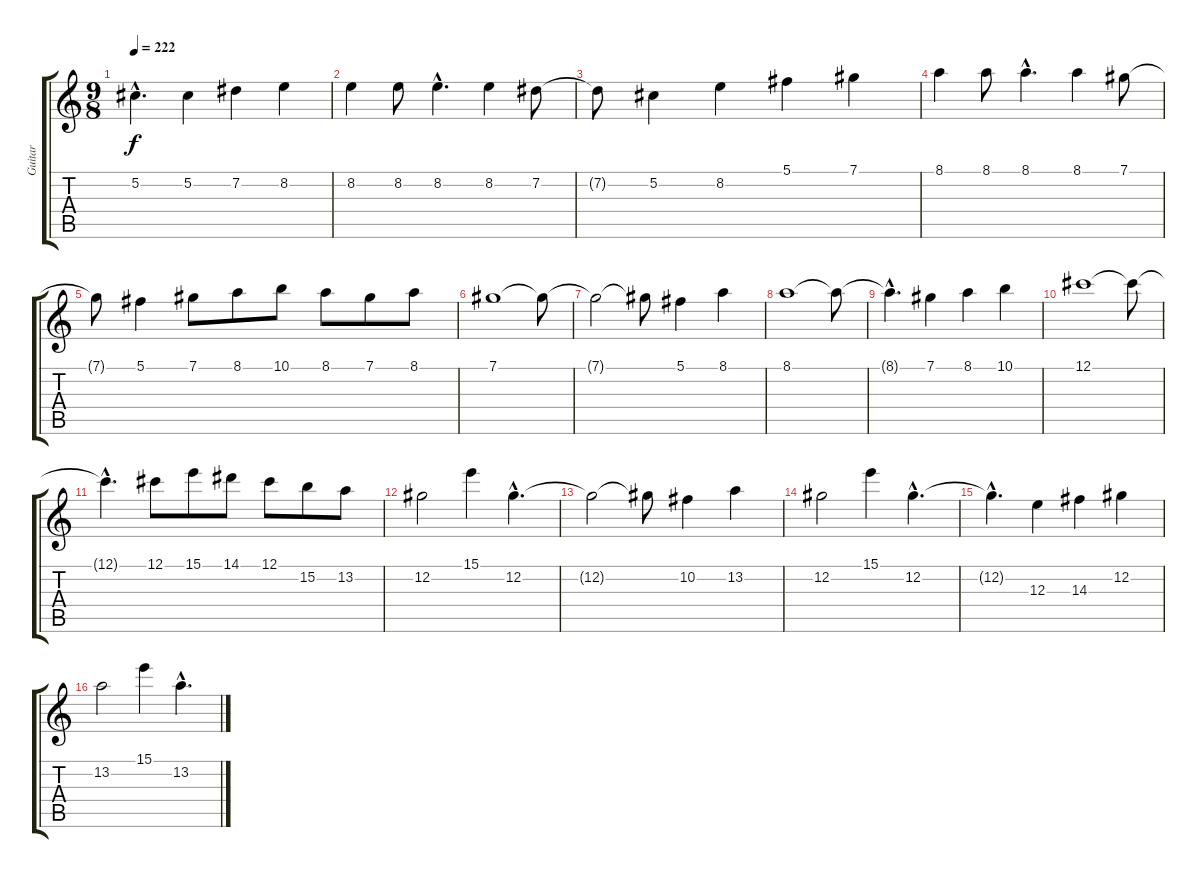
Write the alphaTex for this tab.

\track ("Guitar" "Guitar") {instrument distortionguitar}
\staff {score tabs}
\tuning (Db4 Ab3 E3 B2 Gb2 Db2) {hide}
\ts (9 8)
\tempo 222
\clef g2
\ks c
5.2{hac t}.4{d dy f} 5.2.4 7.2.4 8.2.4 |
8.2.4 8.2.8 8.2{hac}.4{d} 8.2.4 7.2.8 |
7.2{t}.8 5.2.4 8.2.4 5.1.4 7.1.4 |
8.1.4 8.1.8 8.1{hac}.4{d} 8.1.4 7.1.8 |
7.1{t}.8 5.1.4 7.1.8 8.1.8 10.1.8 8.1.8 7.1.8 8.1.8 |
7.1.1 7.1{t}.8 |
7.1{t}.2 7.1{t}.8 5.1.4 8.1.4 |
8.1.1 8.1{t}.8 |
8.1{hac t}.4{d} 7.1.4 8.1.4 10.1.4 |
12.1.1 12.1{t}.8 |
12.1{hac t}.4{d} 12.1.8 15.1.8 14.1.8 12.1.8 15.2.8 13.2.8 |
12.2.2 15.1.4 12.2{hac}.4{d} |
12.2{t}.2 12.2{t}.8 10.2.4 13.2.4 |
12.2.2 15.1.4 12.2{hac}.4{d} |
12.2{hac t}.4{d} 12.3.4 14.3.4 12.2.4 |
13.2.2 15.1.4 13.2{hac}.4{d}
